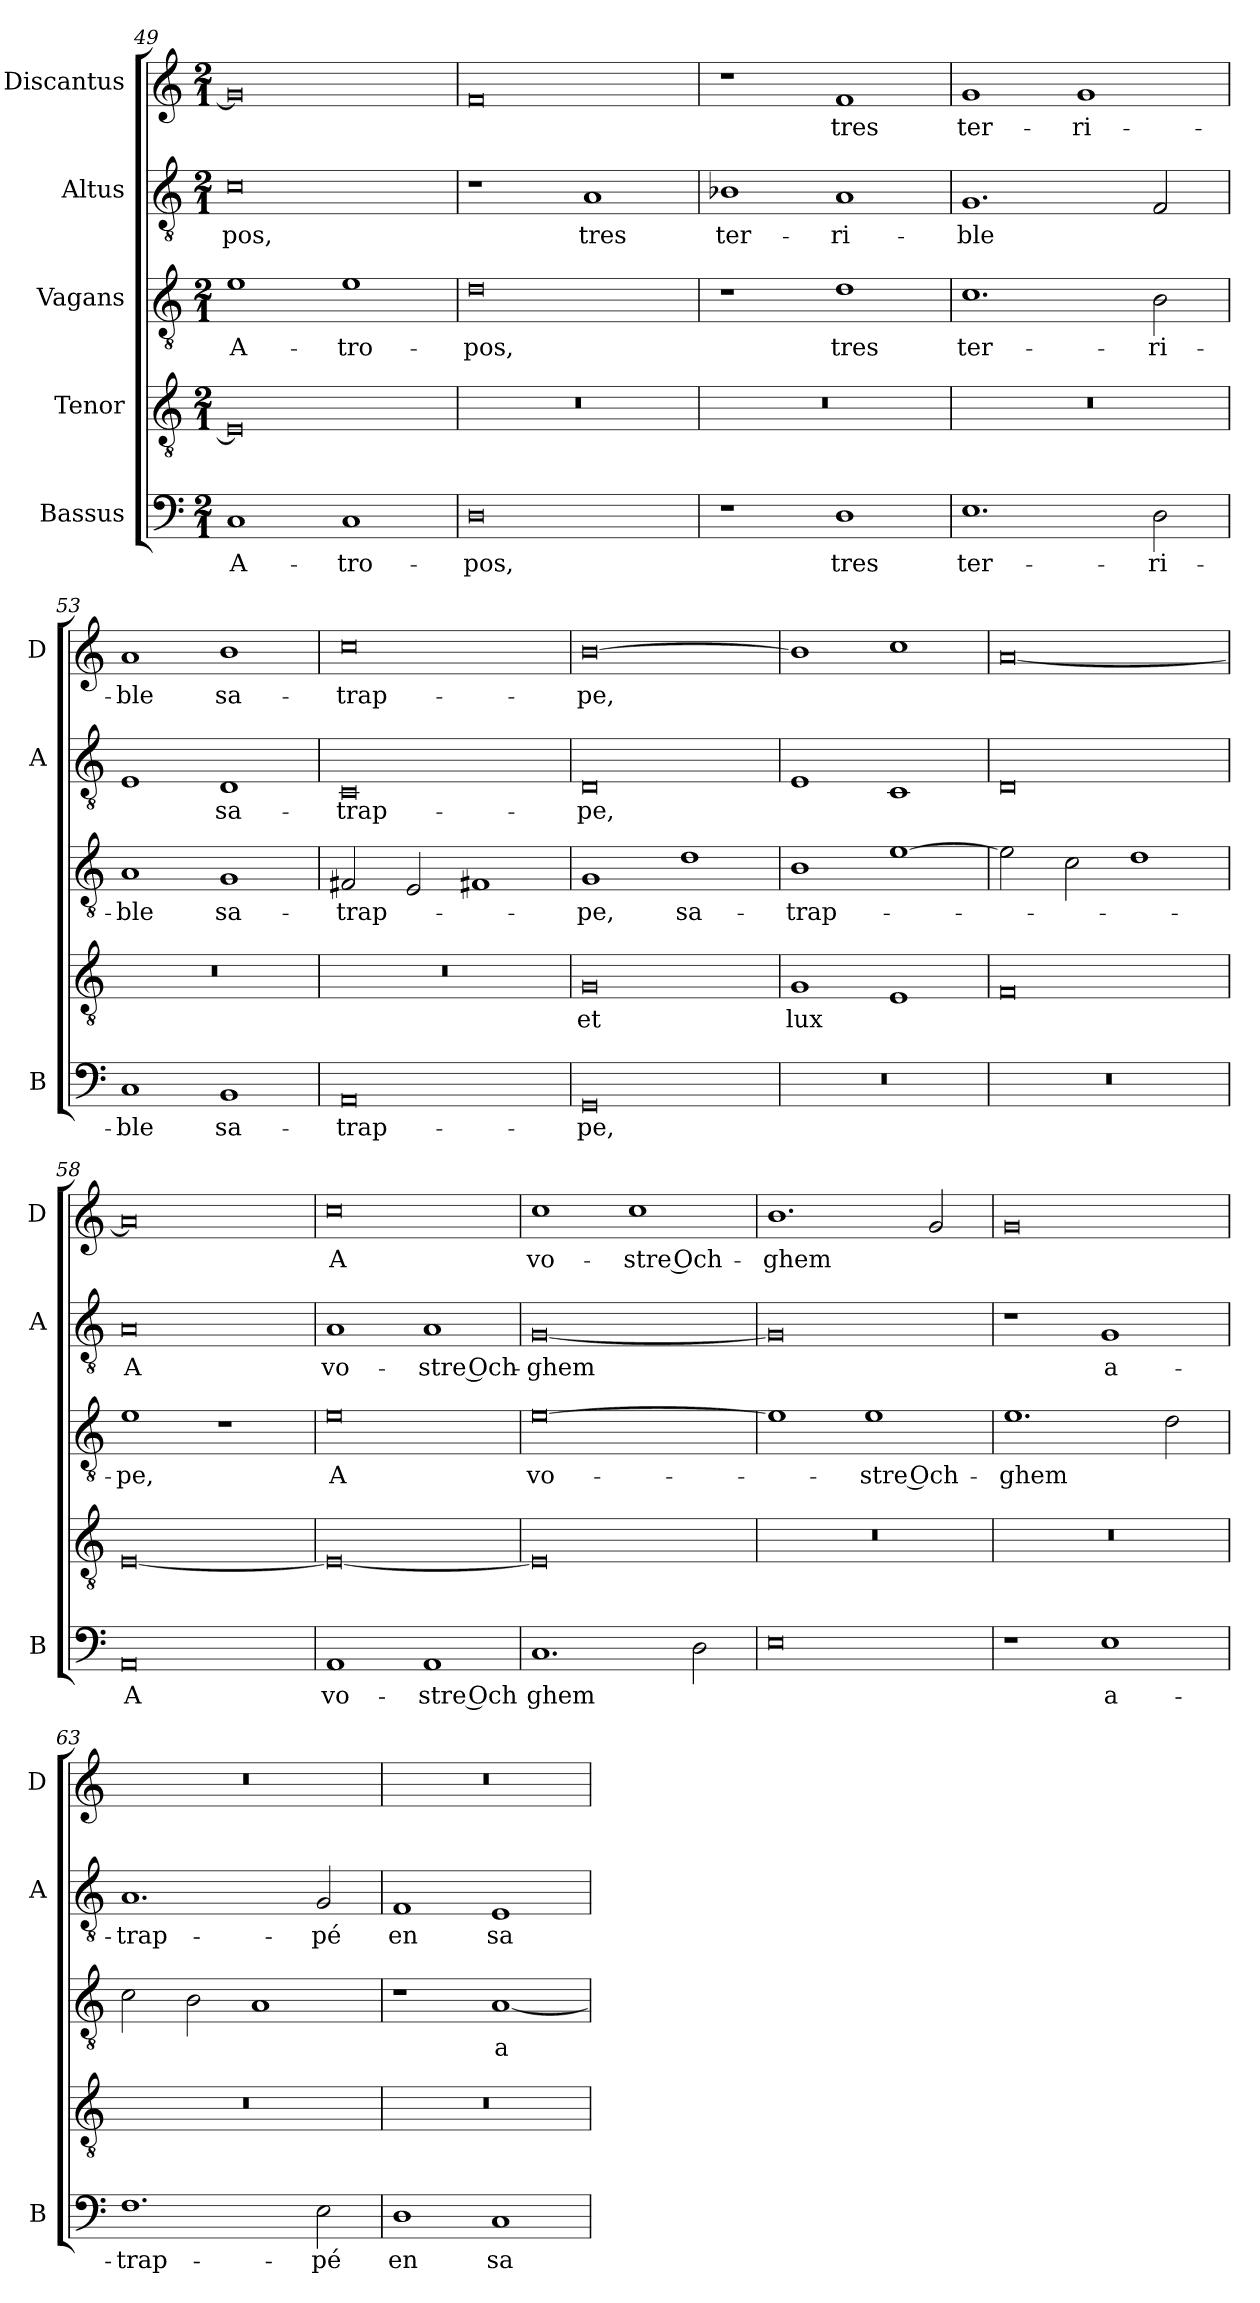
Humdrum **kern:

**kern	**text	**kern	**text	**kern	**text	**kern	**text	**kern	**text
*part5	*part5	*part4	*part4	*part3	*part3	*part2	*part2	*part1	*part1
*staff5	*staff5	*staff4	*staff4	*staff3	*staff3	*staff2	*staff2	*staff1	*staff1
*I"Bassus	*	*I"Tenor	*	*I"Vagans	*	*I"Altus	*	*I"Discantus	*
*I'B	*	*	*	*	*	*I'A	*	*I'D	*
*clefF4	*	*clefGv2	*	*clefGv2	*	*clefGv2	*	*clefG2	*
*k[]	*	*k[]	*	*k[]	*	*k[]	*	*k[]	*
*M2/1	*	*M2/1	*	*M2/1	*	*M2/1	*	*M2/1	*
=49	=49	=49	=49	=49	=49	=49	=49	=49	=49
1C	A-	0E]	.	1e	A-	0c	-pos,	0g]	.
1C	-tro-	.	.	1e	-tro-	.	.	.	.
=50	=50	=50	=50	=50	=50	=50	=50	=50	=50
0D	-pos,	0r	.	0d	-pos,	1r	.	0f	.
.	.	.	.	.	.	1A	tres	.	.
=51	=51	=51	=51	=51	=51	=51	=51	=51	=51
1r	.	0r	.	1r	.	1B-X	ter-	1r	.
1D	tres	.	.	1d	tres	1A	-ri-	1f	tres
=52	=52	=52	=52	=52	=52	=52	=52	=52	=52
1.E	ter-	0r	.	1.c	ter-	1.G	-ble	1g	ter-
.	.	.	.	.	.	.	.	1g	-ri-
2D\	-ri-	.	.	2B\	-ri-	2F/	.	.	.
=53	=53	=53	=53	=53	=53	=53	=53	=53	=53
1C	-ble	0r	.	1A	-ble	1E	.	1a	-ble
1BB	sa-	.	.	1G	sa-	1D	sa-	1b	sa-
=54	=54	=54	=54	=54	=54	=54	=54	=54	=54
0AA	-trap-	0r	.	2F#X/	-trap-	0C	-trap-	0cc	-trap-
.	.	.	.	2E/	.	.	.	.	.
.	.	.	.	1F#X	.	.	.	.	.
=55	=55	=55	=55	=55	=55	=55	=55	=55	=55
0GG	-pe,	0G	et	1G	-pe,	0D	-pe,	[0b	-pe,
.	.	.	.	1d	sa-	.	.	.	.
=56	=56	=56	=56	=56	=56	=56	=56	=56	=56
0r	.	1G	lux	1B	-trap-	1E	.	1b]	.
.	.	1E	.	[1e	.	1C	.	1cc	.
=57	=57	=57	=57	=57	=57	=57	=57	=57	=57
0r	.	0F	.	2e\]	.	0D	.	[0a	.
.	.	.	.	2c\	.	.	.	.	.
.	.	.	.	1d	.	.	.	.	.
=58	=58	=58	=58	=58	=58	=58	=58	=58	=58
0AA	A	[0E	.	1e	-pe,	0A	A	0a]	.
.	.	.	.	1r	.	.	.	.	.
=59	=59	=59	=59	=59	=59	=59	=59	=59	=59
1AA	vo-	0E_	.	0e	A	1A	vo-	0cc	A
1AA	-stre Och	.	.	.	.	1A	-stre Och-	.	.
=60	=60	=60	=60	=60	=60	=60	=60	=60	=60
1.C	ghem	0E]	.	[0e	vo-	[0G	-ghem	1cc	vo-
.	.	.	.	.	.	.	.	1cc	-stre Och-
2D\	.	.	.	.	.	.	.	.	.
=61	=61	=61	=61	=61	=61	=61	=61	=61	=61
0E	.	0r	.	1e]	.	0G]	.	1.b	-ghem
.	.	.	.	1e	-stre Och-	.	.	.	.
.	.	.	.	.	.	.	.	2g/	.
=62	=62	=62	=62	=62	=62	=62	=62	=62	=62
1r	.	0r	.	1.e	-ghem	1r	.	0g	.
1E	a-	.	.	.	.	1G	a-	.	.
.	.	.	.	2d\	.	.	.	.	.
=63	=63	=63	=63	=63	=63	=63	=63	=63	=63
1.F	trap-	0r	.	2c\	.	1.A	-trap-	0r	.
.	.	.	.	2B\	.	.	.	.	.
.	.	.	.	1A	.	.	.	.	.
2E\	-pé	.	.	.	.	2G/	-pé	.	.
=64	=64	=64	=64	=64	=64	=64	=64	=64	=64
1D	en	0r	.	1r	.	1F	en	0r	.
1C	sa	.	.	[1A	a-	1E	sa	.	.
=	=	=	=	=	=	=	=	=	=
*-	*-	*-	*-	*-	*-	*-	*-	*-	*-
